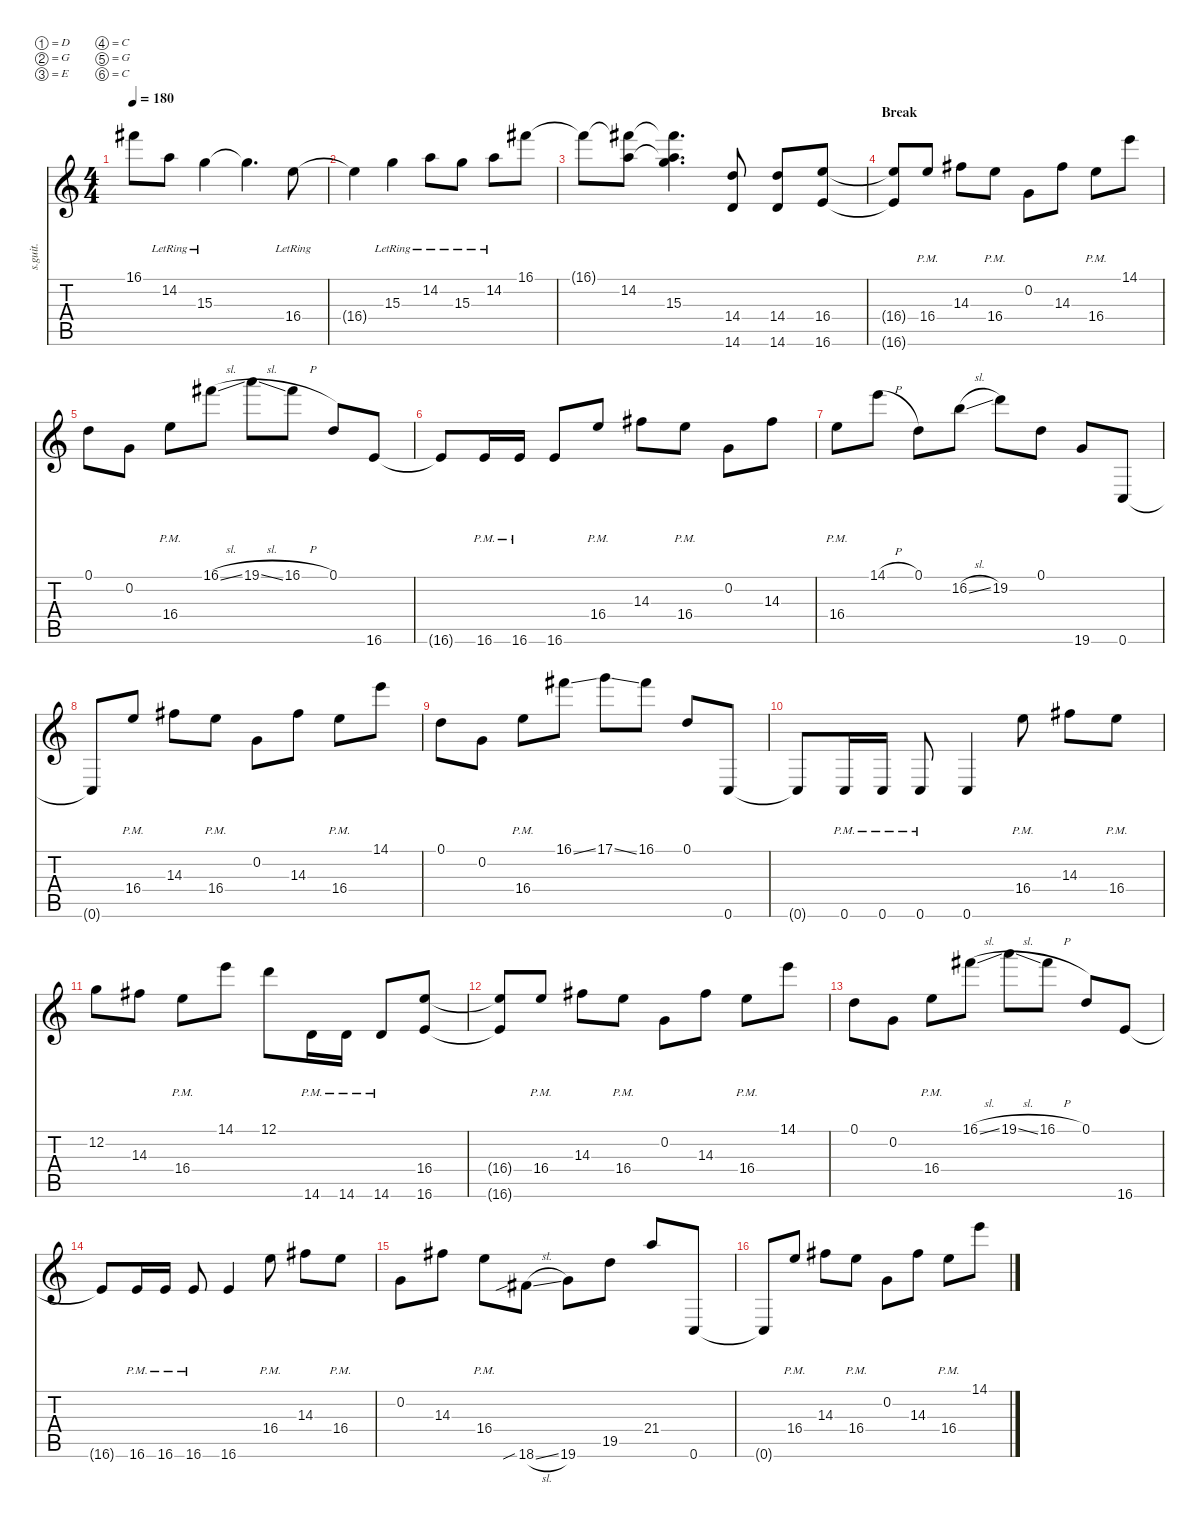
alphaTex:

\defaultSystemsLayout 4
\hideDynamics
\bracketExtendMode nobrackets
\track ("Lead Guitar 1" "s.guit.") {instrument distortionguitar}
\staff {score tabs}
\tuning (D4 G3 E3 C3 G2 C2)
\ts (4 4)
\tempo 180
\clef g2
\ks c
16.1{t acc #}.8{lyrics (0 "") lyrics (1 "") lyrics (2 "") lyrics (3 "") lyrics (4 "") dy f} 14.2{lr}.8{lyrics (0 "") lyrics (1 "") lyrics (2 "") lyrics (3 "") lyrics (4 "") dy mf} 15.3{lr}.4{lyrics (0 "") lyrics (1 "") lyrics (2 "") lyrics (3 "") lyrics (4 "")} 15.3{t}.4{d lyrics (0 "") lyrics (1 "") lyrics (2 "") lyrics (3 "") lyrics (4 "") dy f} 16.4{lr}.8{lyrics (0 "") lyrics (1 "") lyrics (2 "") lyrics (3 "") lyrics (4 "") dy mf} |
16.4{t}.4{lyrics (0 "") lyrics (1 "") lyrics (2 "") lyrics (3 "") lyrics (4 "") dy f} 15.3{lr}.4{lyrics (0 "") lyrics (1 "") lyrics (2 "") lyrics (3 "") lyrics (4 "") dy mf} 14.2{lr}.8{lyrics (0 "") lyrics (1 "") lyrics (2 "") lyrics (3 "") lyrics (4 "")} 15.3{lr}.8{lyrics (0 "") lyrics (1 "") lyrics (2 "") lyrics (3 "") lyrics (4 "")} 14.2{lr}.8{lyrics (0 "") lyrics (1 "") lyrics (2 "") lyrics (3 "") lyrics (4 "")} 16.1{acc #}.8{lyrics (0 "") lyrics (1 "") lyrics (2 "") lyrics (3 "") lyrics (4 "")} |
16.1{t acc #}.8{lyrics (0 "") lyrics (1 "") lyrics (2 "") lyrics (3 "") lyrics (4 "") dy f} (14.2 16.1{t acc #}).8{lyrics (0 "") lyrics (1 "") lyrics (2 "") lyrics (3 "") lyrics (4 "") dy mf} (16.1{t acc #} 14.2{t} 15.3).4{d lyrics (0 "") lyrics (1 "") lyrics (2 "") lyrics (3 "") lyrics (4 "") dy f} (14.4 14.6).8{lyrics (0 "") lyrics (1 "") lyrics (2 "") lyrics (3 "") lyrics (4 "") dy mf} (14.4 14.6).8{lyrics (0 "") lyrics (1 "") lyrics (2 "") lyrics (3 "") lyrics (4 "")} (16.4 16.6).8{lyrics (0 "") lyrics (1 "") lyrics (2 "") lyrics (3 "") lyrics (4 "")} |
\section ("" "Break")
(16.4{t} 16.6{t}).8{lyrics (0 "") lyrics (1 "") lyrics (2 "") lyrics (3 "") lyrics (4 "")} 16.4{pm}.8{lyrics (0 "") lyrics (1 "") lyrics (2 "") lyrics (3 "") lyrics (4 "")} 14.3{acc #}.8{lyrics (0 "") lyrics (1 "") lyrics (2 "") lyrics (3 "") lyrics (4 "")} 16.4{pm}.8{lyrics (0 "") lyrics (1 "") lyrics (2 "") lyrics (3 "") lyrics (4 "")} 0.2.8{lyrics (0 "") lyrics (1 "") lyrics (2 "") lyrics (3 "") lyrics (4 "")} 14.3{acc #}.8{lyrics (0 "") lyrics (1 "") lyrics (2 "") lyrics (3 "") lyrics (4 "")} 16.4{pm}.8{lyrics (0 "") lyrics (1 "") lyrics (2 "") lyrics (3 "") lyrics (4 "")} 14.1.8{lyrics (0 "") lyrics (1 "") lyrics (2 "") lyrics (3 "") lyrics (4 "")} |
0.1.8{lyrics (0 "") lyrics (1 "") lyrics (2 "") lyrics (3 "") lyrics (4 "")} 0.2.8{lyrics (0 "") lyrics (1 "") lyrics (2 "") lyrics (3 "") lyrics (4 "")} 16.4{pm}.8{lyrics (0 "") lyrics (1 "") lyrics (2 "") lyrics (3 "") lyrics (4 "")} 16.1{sl acc #}.8{lyrics (0 "") lyrics (1 "") lyrics (2 "") lyrics (3 "") lyrics (4 "")} 19.1{sl}.8{lyrics (0 "") lyrics (1 "") lyrics (2 "") lyrics (3 "") lyrics (4 "")} 16.1{h acc #}.8{lyrics (0 "") lyrics (1 "") lyrics (2 "") lyrics (3 "") lyrics (4 "")} 0.1.8{lyrics (0 "") lyrics (1 "") lyrics (2 "") lyrics (3 "") lyrics (4 "")} 16.6.8{lyrics (0 "") lyrics (1 "") lyrics (2 "") lyrics (3 "") lyrics (4 "")} |
16.6{t}.8{lyrics (0 "") lyrics (1 "") lyrics (2 "") lyrics (3 "") lyrics (4 "")} 16.6{pm}.16{lyrics (0 "") lyrics (1 "") lyrics (2 "") lyrics (3 "") lyrics (4 "")} 16.6{pm}.16{lyrics (0 "") lyrics (1 "") lyrics (2 "") lyrics (3 "") lyrics (4 "")} 16.6.8{lyrics (0 "") lyrics (1 "") lyrics (2 "") lyrics (3 "") lyrics (4 "")} 16.4{pm}.8{lyrics (0 "") lyrics (1 "") lyrics (2 "") lyrics (3 "") lyrics (4 "")} 14.3{acc #}.8{lyrics (0 "") lyrics (1 "") lyrics (2 "") lyrics (3 "") lyrics (4 "")} 16.4{pm}.8{lyrics (0 "") lyrics (1 "") lyrics (2 "") lyrics (3 "") lyrics (4 "")} 0.2.8{lyrics (0 "") lyrics (1 "") lyrics (2 "") lyrics (3 "") lyrics (4 "")} 14.3{acc #}.8{lyrics (0 "") lyrics (1 "") lyrics (2 "") lyrics (3 "") lyrics (4 "")} |
16.4{pm}.8{lyrics (0 "") lyrics (1 "") lyrics (2 "") lyrics (3 "") lyrics (4 "")} 14.1{h}.8{lyrics (0 "") lyrics (1 "") lyrics (2 "") lyrics (3 "") lyrics (4 "")} 0.1.8{lyrics (0 "") lyrics (1 "") lyrics (2 "") lyrics (3 "") lyrics (4 "")} 16.2{sl}.8{lyrics (0 "") lyrics (1 "") lyrics (2 "") lyrics (3 "") lyrics (4 "")} 19.2.8{lyrics (0 "") lyrics (1 "") lyrics (2 "") lyrics (3 "") lyrics (4 "")} 0.1.8{lyrics (0 "") lyrics (1 "") lyrics (2 "") lyrics (3 "") lyrics (4 "")} 19.6.8{lyrics (0 "") lyrics (1 "") lyrics (2 "") lyrics (3 "") lyrics (4 "")} 0.6.8{lyrics (0 "") lyrics (1 "") lyrics (2 "") lyrics (3 "") lyrics (4 "")} |
0.6{t}.8{lyrics (0 "") lyrics (1 "") lyrics (2 "") lyrics (3 "") lyrics (4 "")} 16.4{pm}.8{lyrics (0 "") lyrics (1 "") lyrics (2 "") lyrics (3 "") lyrics (4 "")} 14.3{acc #}.8{lyrics (0 "") lyrics (1 "") lyrics (2 "") lyrics (3 "") lyrics (4 "")} 16.4{pm}.8{lyrics (0 "") lyrics (1 "") lyrics (2 "") lyrics (3 "") lyrics (4 "")} 0.2.8{lyrics (0 "") lyrics (1 "") lyrics (2 "") lyrics (3 "") lyrics (4 "")} 14.3{acc #}.8{lyrics (0 "") lyrics (1 "") lyrics (2 "") lyrics (3 "") lyrics (4 "")} 16.4{pm}.8{lyrics (0 "") lyrics (1 "") lyrics (2 "") lyrics (3 "") lyrics (4 "")} 14.1.8{lyrics (0 "") lyrics (1 "") lyrics (2 "") lyrics (3 "") lyrics (4 "")} |
0.1.8{lyrics (0 "") lyrics (1 "") lyrics (2 "") lyrics (3 "") lyrics (4 "")} 0.2.8{lyrics (0 "") lyrics (1 "") lyrics (2 "") lyrics (3 "") lyrics (4 "")} 16.4{pm}.8{lyrics (0 "") lyrics (1 "") lyrics (2 "") lyrics (3 "") lyrics (4 "")} 16.1{ss acc #}.8{lyrics (0 "") lyrics (1 "") lyrics (2 "") lyrics (3 "") lyrics (4 "")} 17.1{ss}.8{lyrics (0 "") lyrics (1 "") lyrics (2 "") lyrics (3 "") lyrics (4 "")} 16.1{acc #}.8{lyrics (0 "") lyrics (1 "") lyrics (2 "") lyrics (3 "") lyrics (4 "")} 0.1.8{lyrics (0 "") lyrics (1 "") lyrics (2 "") lyrics (3 "") lyrics (4 "")} 0.6.8{lyrics (0 "") lyrics (1 "") lyrics (2 "") lyrics (3 "") lyrics (4 "")} |
0.6{t}.8{lyrics (0 "") lyrics (1 "") lyrics (2 "") lyrics (3 "") lyrics (4 "")} 0.6{pm}.16{lyrics (0 "") lyrics (1 "") lyrics (2 "") lyrics (3 "") lyrics (4 "")} 0.6{pm}.16{lyrics (0 "") lyrics (1 "") lyrics (2 "") lyrics (3 "") lyrics (4 "")} 0.6{pm}.8{lyrics (0 "") lyrics (1 "") lyrics (2 "") lyrics (3 "") lyrics (4 "")} 0.6.4{lyrics (0 "") lyrics (1 "") lyrics (2 "") lyrics (3 "") lyrics (4 "")} 16.4{pm}.8{lyrics (0 "") lyrics (1 "") lyrics (2 "") lyrics (3 "") lyrics (4 "")} 14.3{acc #}.8{lyrics (0 "") lyrics (1 "") lyrics (2 "") lyrics (3 "") lyrics (4 "")} 16.4{pm}.8{lyrics (0 "") lyrics (1 "") lyrics (2 "") lyrics (3 "") lyrics (4 "")} |
12.2.8{lyrics (0 "") lyrics (1 "") lyrics (2 "") lyrics (3 "") lyrics (4 "")} 14.3{acc #}.8{lyrics (0 "") lyrics (1 "") lyrics (2 "") lyrics (3 "") lyrics (4 "")} 16.4{pm}.8{lyrics (0 "") lyrics (1 "") lyrics (2 "") lyrics (3 "") lyrics (4 "")} 14.1.8{lyrics (0 "") lyrics (1 "") lyrics (2 "") lyrics (3 "") lyrics (4 "")} 12.1.8{lyrics (0 "") lyrics (1 "") lyrics (2 "") lyrics (3 "") lyrics (4 "")} 14.6{pm}.16{lyrics (0 "") lyrics (1 "") lyrics (2 "") lyrics (3 "") lyrics (4 "")} 14.6{pm}.16{lyrics (0 "") lyrics (1 "") lyrics (2 "") lyrics (3 "") lyrics (4 "")} 14.6{pm}.8{lyrics (0 "") lyrics (1 "") lyrics (2 "") lyrics (3 "") lyrics (4 "")} (16.4 16.6).8{lyrics (0 "") lyrics (1 "") lyrics (2 "") lyrics (3 "") lyrics (4 "")} |
(16.4{t} 16.6{t}).8{lyrics (0 "") lyrics (1 "") lyrics (2 "") lyrics (3 "") lyrics (4 "")} 16.4{pm}.8{lyrics (0 "") lyrics (1 "") lyrics (2 "") lyrics (3 "") lyrics (4 "")} 14.3{acc #}.8{lyrics (0 "") lyrics (1 "") lyrics (2 "") lyrics (3 "") lyrics (4 "")} 16.4{pm}.8{lyrics (0 "") lyrics (1 "") lyrics (2 "") lyrics (3 "") lyrics (4 "")} 0.2.8{lyrics (0 "") lyrics (1 "") lyrics (2 "") lyrics (3 "") lyrics (4 "")} 14.3{acc #}.8{lyrics (0 "") lyrics (1 "") lyrics (2 "") lyrics (3 "") lyrics (4 "")} 16.4{pm}.8{lyrics (0 "") lyrics (1 "") lyrics (2 "") lyrics (3 "") lyrics (4 "")} 14.1.8{lyrics (0 "") lyrics (1 "") lyrics (2 "") lyrics (3 "") lyrics (4 "")} |
0.1.8{lyrics (0 "") lyrics (1 "") lyrics (2 "") lyrics (3 "") lyrics (4 "")} 0.2.8{lyrics (0 "") lyrics (1 "") lyrics (2 "") lyrics (3 "") lyrics (4 "")} 16.4{pm}.8{lyrics (0 "") lyrics (1 "") lyrics (2 "") lyrics (3 "") lyrics (4 "")} 16.1{sl acc #}.8{lyrics (0 "") lyrics (1 "") lyrics (2 "") lyrics (3 "") lyrics (4 "")} 19.1{sl}.8{lyrics (0 "") lyrics (1 "") lyrics (2 "") lyrics (3 "") lyrics (4 "")} 16.1{h acc #}.8{lyrics (0 "") lyrics (1 "") lyrics (2 "") lyrics (3 "") lyrics (4 "")} 0.1.8{lyrics (0 "") lyrics (1 "") lyrics (2 "") lyrics (3 "") lyrics (4 "")} 16.6.8{lyrics (0 "") lyrics (1 "") lyrics (2 "") lyrics (3 "") lyrics (4 "")} |
16.6{t}.8{lyrics (0 "") lyrics (1 "") lyrics (2 "") lyrics (3 "") lyrics (4 "")} 16.6{pm}.16{lyrics (0 "") lyrics (1 "") lyrics (2 "") lyrics (3 "") lyrics (4 "")} 16.6{pm}.16{lyrics (0 "") lyrics (1 "") lyrics (2 "") lyrics (3 "") lyrics (4 "")} 16.6{pm}.8{lyrics (0 "") lyrics (1 "") lyrics (2 "") lyrics (3 "") lyrics (4 "")} 16.6.4{lyrics (0 "") lyrics (1 "") lyrics (2 "") lyrics (3 "") lyrics (4 "")} 16.4{pm}.8{lyrics (0 "") lyrics (1 "") lyrics (2 "") lyrics (3 "") lyrics (4 "")} 14.3{acc #}.8{lyrics (0 "") lyrics (1 "") lyrics (2 "") lyrics (3 "") lyrics (4 "")} 16.4{pm}.8{lyrics (0 "") lyrics (1 "") lyrics (2 "") lyrics (3 "") lyrics (4 "")} |
0.2.8{lyrics (0 "") lyrics (1 "") lyrics (2 "") lyrics (3 "") lyrics (4 "")} 14.3{acc #}.8{lyrics (0 "") lyrics (1 "") lyrics (2 "") lyrics (3 "") lyrics (4 "")} 16.4{pm}.8{lyrics (0 "") lyrics (1 "") lyrics (2 "") lyrics (3 "") lyrics (4 "")} 18.6{sib sl acc #}.8{lyrics (0 "") lyrics (1 "") lyrics (2 "") lyrics (3 "") lyrics (4 "")} 19.6.8{lyrics (0 "") lyrics (1 "") lyrics (2 "") lyrics (3 "") lyrics (4 "")} 19.5.8{lyrics (0 "") lyrics (1 "") lyrics (2 "") lyrics (3 "") lyrics (4 "")} 21.4.8{lyrics (0 "") lyrics (1 "") lyrics (2 "") lyrics (3 "") lyrics (4 "")} 0.6.8{lyrics (0 "") lyrics (1 "") lyrics (2 "") lyrics (3 "") lyrics (4 "")} |
0.6{t}.8{lyrics (0 "") lyrics (1 "") lyrics (2 "") lyrics (3 "") lyrics (4 "")} 16.4{pm}.8{lyrics (0 "") lyrics (1 "") lyrics (2 "") lyrics (3 "") lyrics (4 "")} 14.3{acc #}.8{lyrics (0 "") lyrics (1 "") lyrics (2 "") lyrics (3 "") lyrics (4 "")} 16.4{pm}.8{lyrics (0 "") lyrics (1 "") lyrics (2 "") lyrics (3 "") lyrics (4 "")} 0.2.8{lyrics (0 "") lyrics (1 "") lyrics (2 "") lyrics (3 "") lyrics (4 "")} 14.3{acc #}.8{lyrics (0 "") lyrics (1 "") lyrics (2 "") lyrics (3 "") lyrics (4 "")} 16.4{pm}.8{lyrics (0 "") lyrics (1 "") lyrics (2 "") lyrics (3 "") lyrics (4 "")} 14.1.8{lyrics (0 "") lyrics (1 "") lyrics (2 "") lyrics (3 "") lyrics (4 "")}
